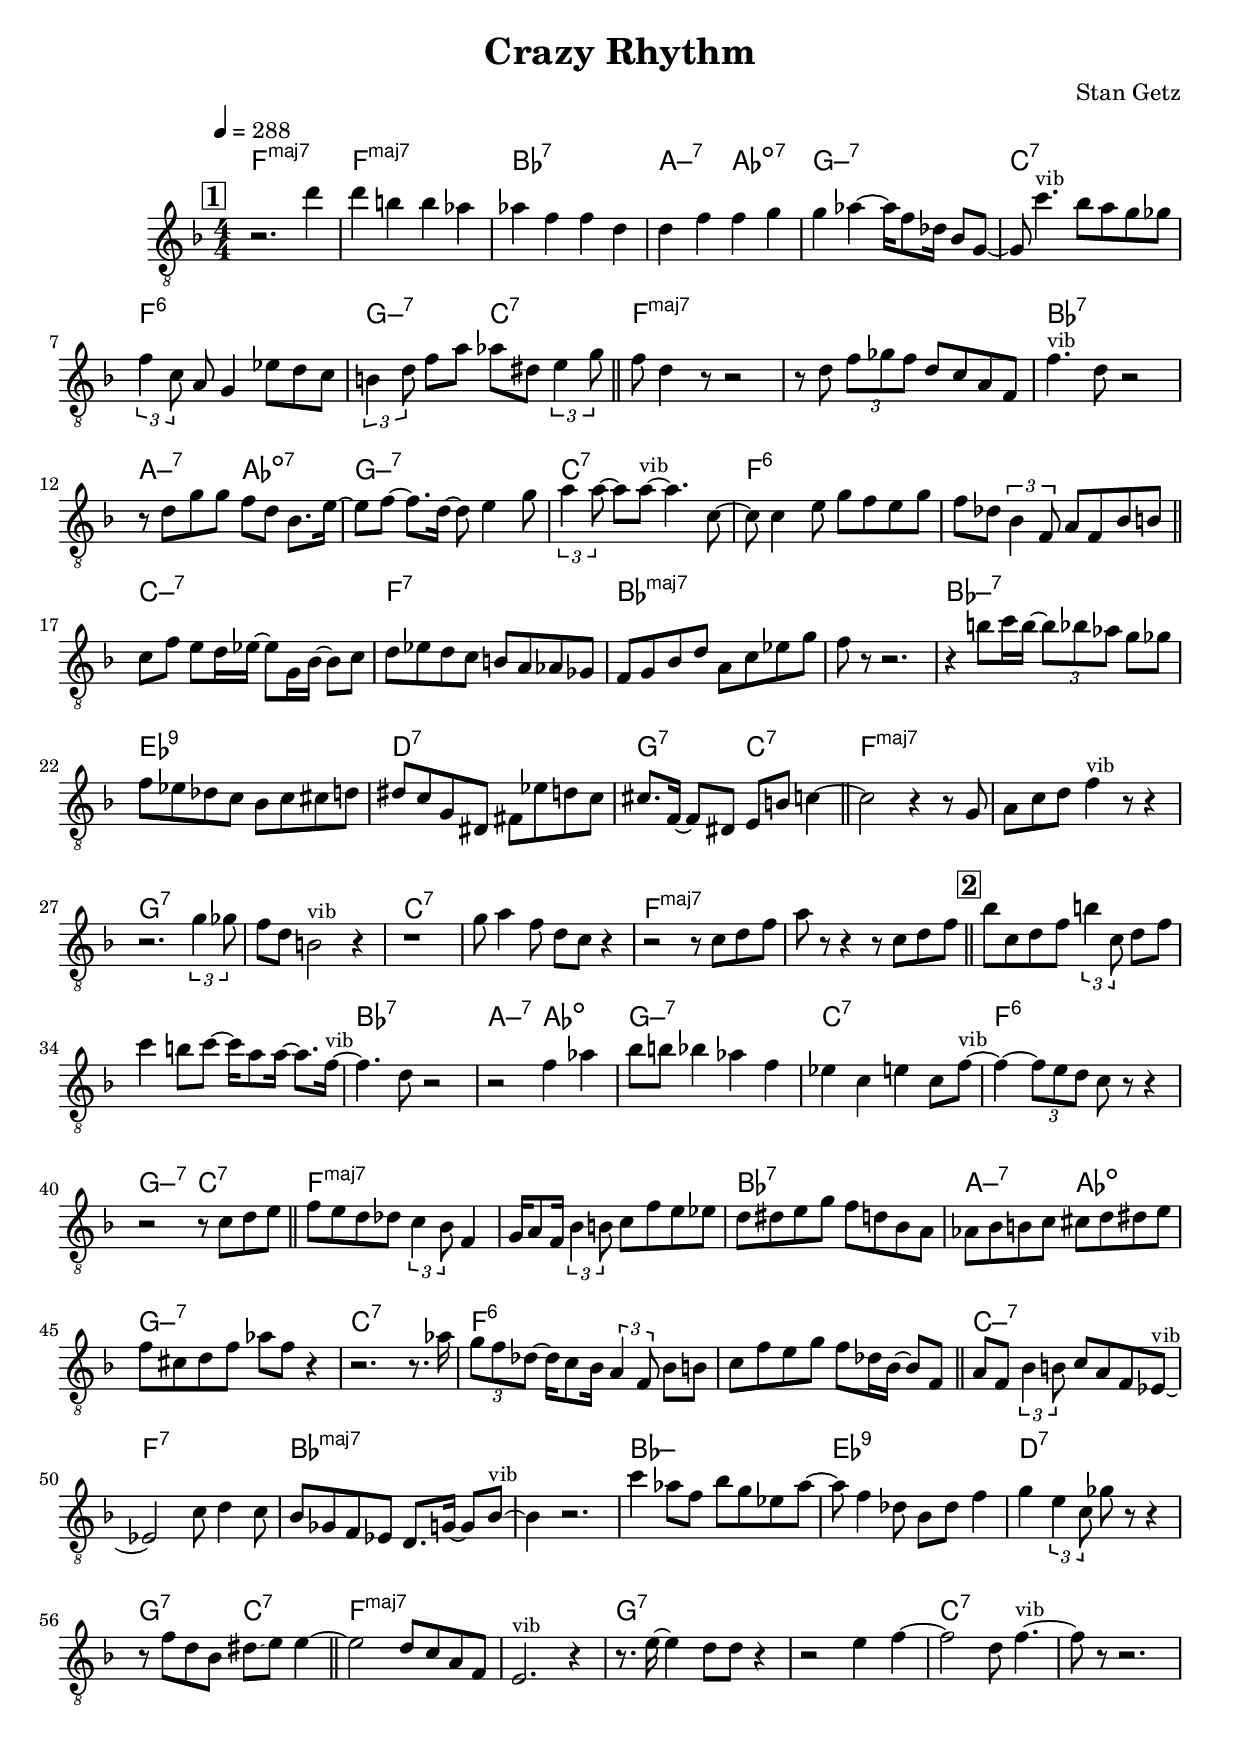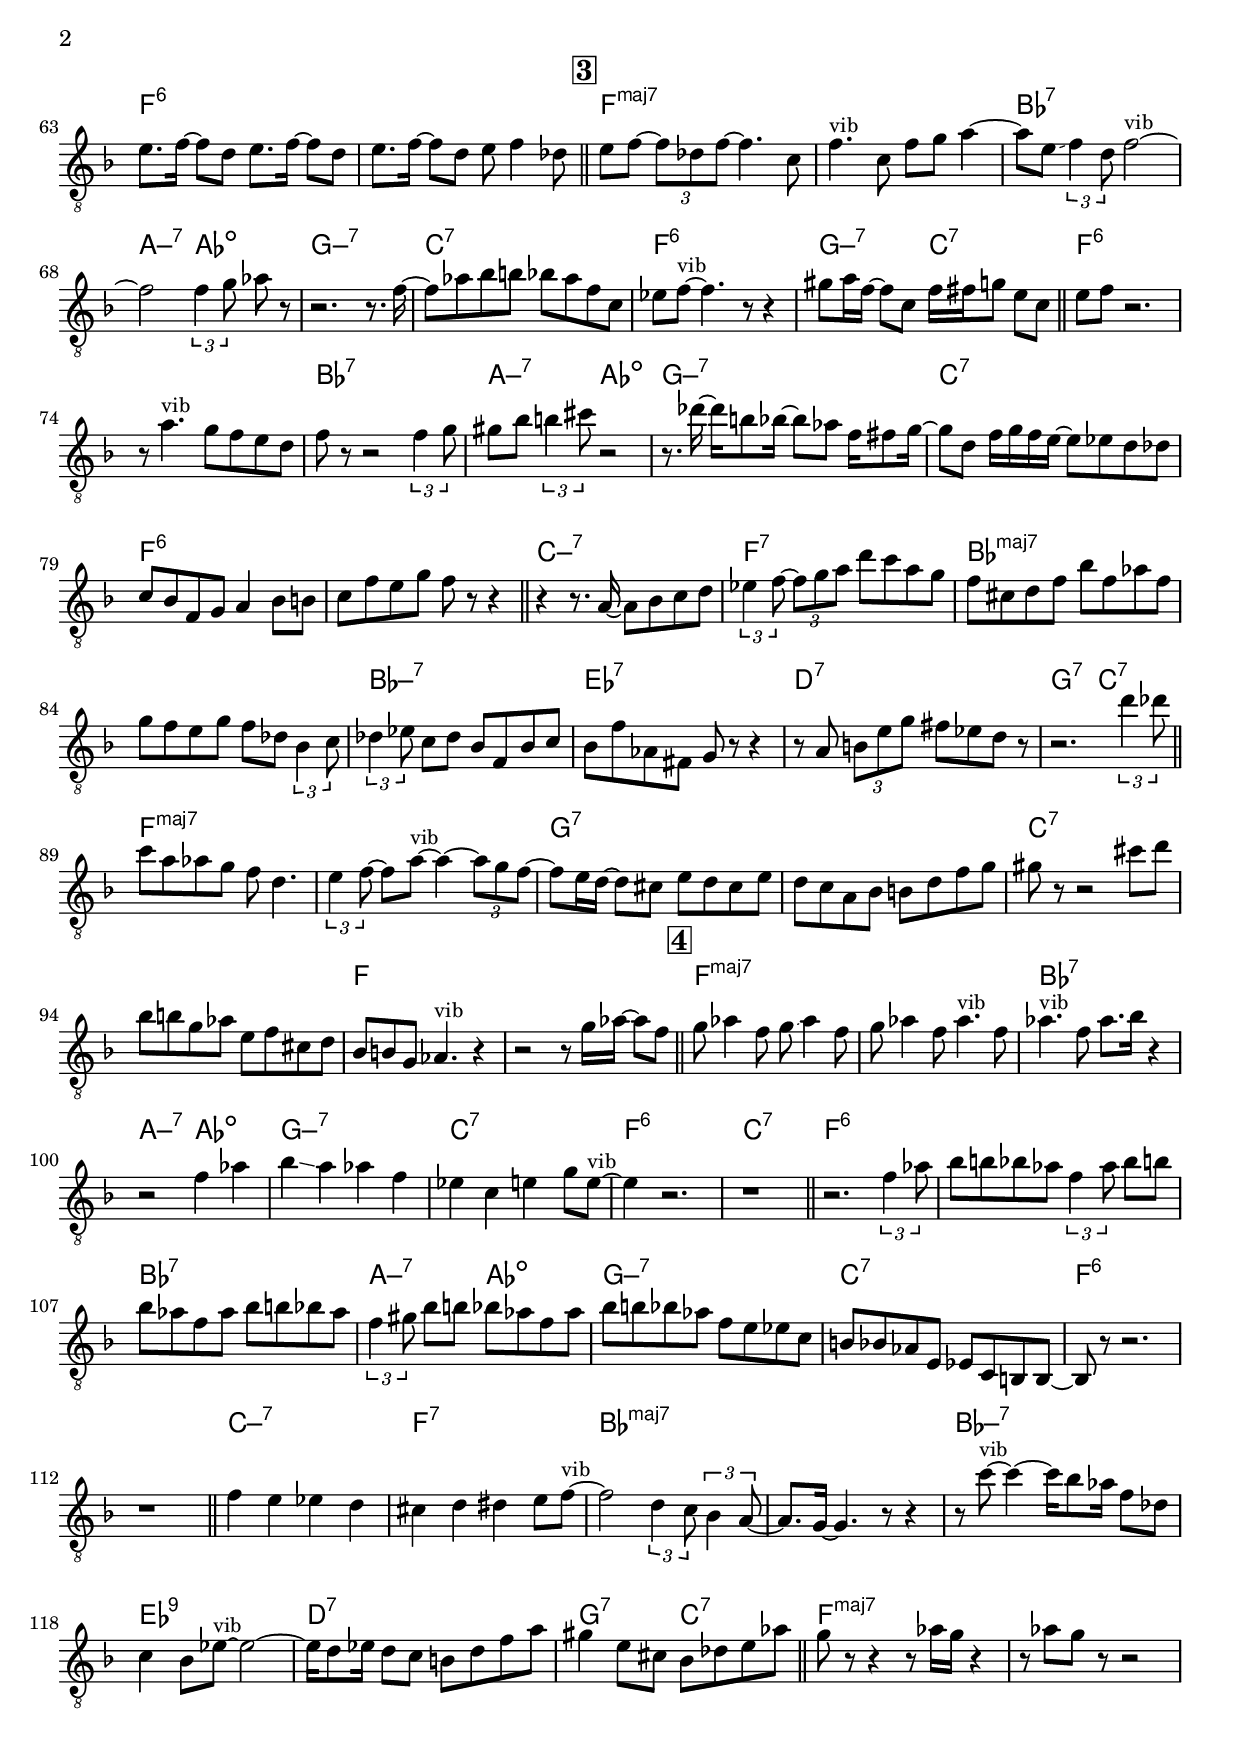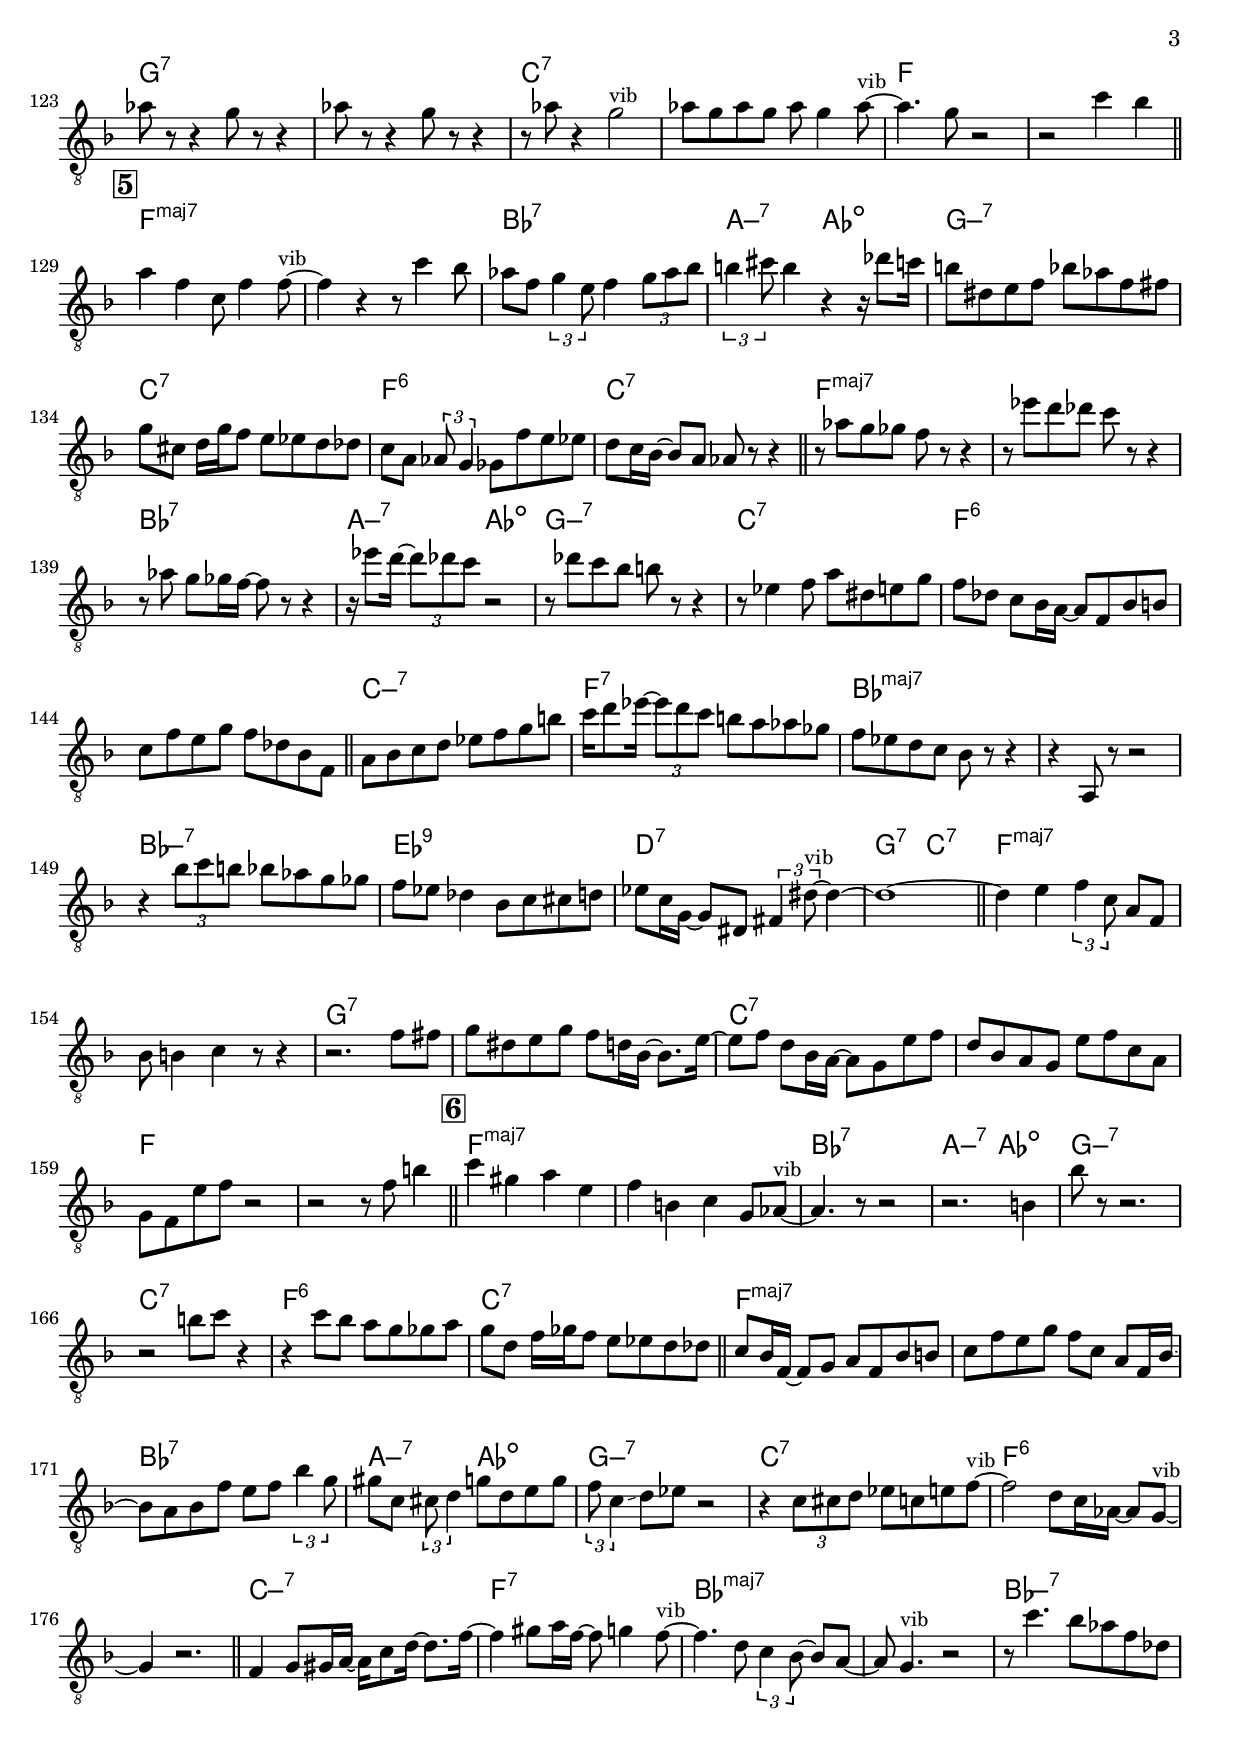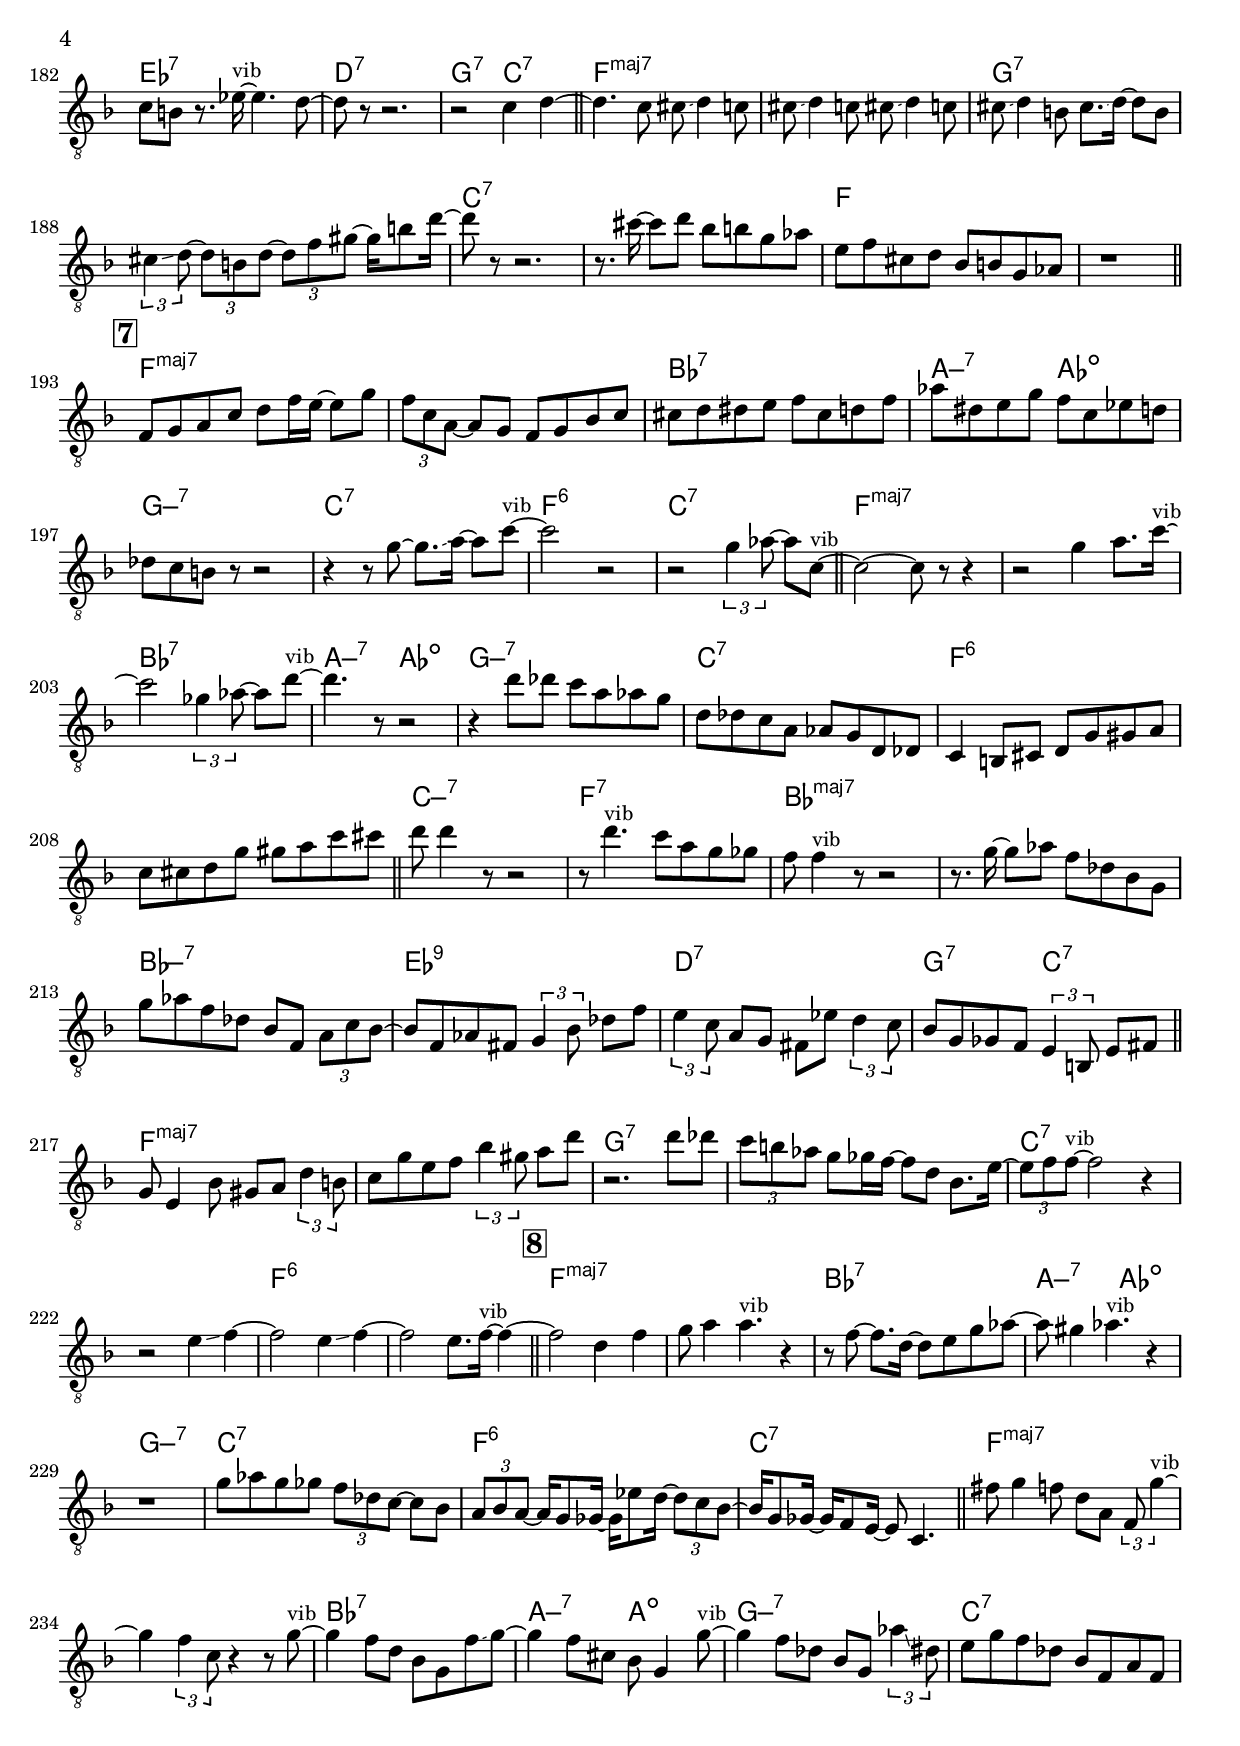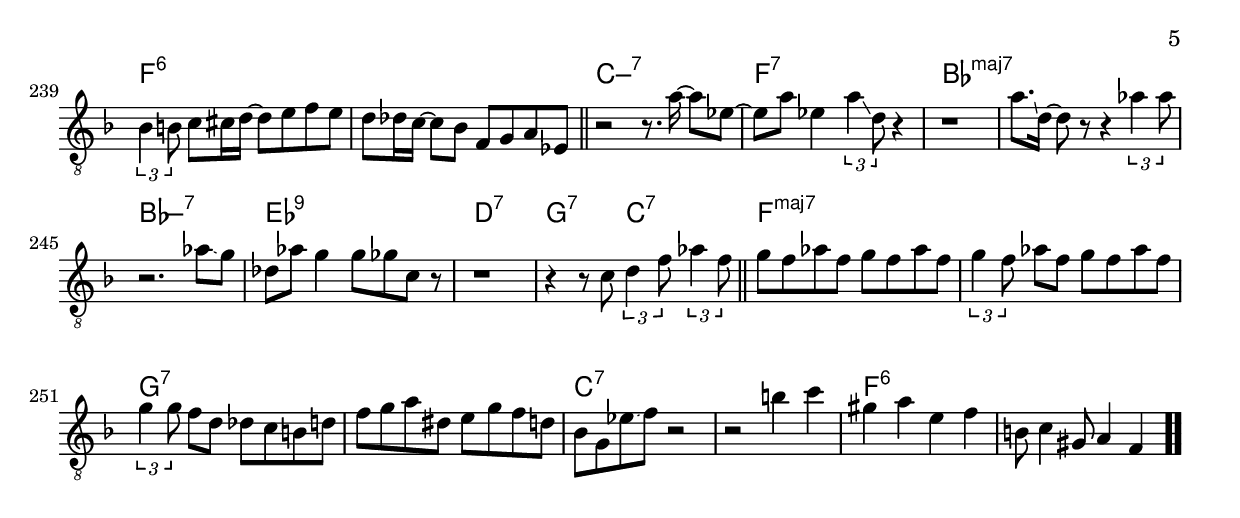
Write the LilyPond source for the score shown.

\version "2.13.2"

#(ly:set-option 'point-and-click #f)

\header {
  title = "Crazy Rhythm"
  composer = "Stan Getz"
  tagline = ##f
}
global =
{
    \override Staff.TimeSignature #'style = #'()
    \time 4/4
    \clef "treble_8"
    \key f \major
    \override Rest #'direction = #'0
    \override MultiMeasureRest #'staff-position = #0
}
\score
{
<<
    \transpose c' c'

    \new ChordNames { \chords {
      \set majorSevenSymbol = \markup { "maj7" }
      \set minorChordModifier = \markup { \char ##x2013 }
      
      | f1:maj | f1:maj | bes1:7 | a2:min7 aes2:dim7 | g1:min7 | c1:7 | f1:6 | g2:min7 c2:7 
      | f1:maj | s1 | bes1:7 | a2:min7 aes2:dim7 | g1:min7 | c1:7 | f1:6 | s1 
      | c1:min7 | f1:7 | bes1:maj | s1 | bes1:min7 | es1:9 | d1:7 | g2:7 c2:7 
      | f1:maj | s1 | g1:7 | s1 | c1:7 | s1 | f1:maj | s1 
      | s1 | s1 | bes1:7 | a2:min7 aes2:dim | g1:min7 | c1:7 | f1:6 | g2:min7 c2:7 
      | f1:maj | s1 | bes1:7 | a2:min7 aes2:dim | g1:min7 | c1:7 | f1:6 | s1 
      | c1:min7 | f1:7 | bes1:maj | s1 | bes1:min | es1:9 | d1:7 | g2:7 c2:7 
      | f1:maj | s1 | g1:7 | s1 | c1:7 | s1 | f1:6 | s1 
      | f1:maj | s1 | bes1:7 | a2:min7 aes2:dim | g1:min7 | c1:7 | f1:6 | g2:min7 c2:7 
      | f1:6 | s1 | bes1:7 | a2:min7 aes2:dim | g1:min7 | c1:7 | f1:6 | s1 
      | c1:min7 | f1:7 | bes1:maj | s1 | bes1:min7 | es1:7 | d1:7 | g2:7 c2:7 
      | f1:maj | s1 | g1:7 | s1 | c1:7 | s1 | f1 | s1 
      | f1:maj | s1 | bes1:7 | a2:min7 aes2:dim | g1:min7 | c1:7 | f1:6 | c1:7 
      | f1:6 | s1 | bes1:7 | a2:min7 aes2:dim | g1:min7 | c1:7 | f1:6 | s1 
      | c1:min7 | f1:7 | bes1:maj | s1 | bes1:min7 | es1:9 | d1:7 | g2:7 c2:7 
      | f1:maj | s1 | g1:7 | s1 | c1:7 | s1 | f1 | s1 
      | f1:maj | s1 | bes1:7 | a2:min7 aes2:dim | g1:min7 | c1:7 | f1:6 | c1:7 
      | f1:maj | s1 | bes1:7 | a2:min7 aes2:dim | g1:min7 | c1:7 | f1:6 | s1 
      | c1:min7 | f1:7 | bes1:maj | s1 | bes1:min7 | es1:9 | d1:7 | g2:7 c2:7 
      | f1:maj | s1 | g1:7 | s1 | c1:7 | s1 | f1 | s1 
      | f1:maj | s1 | bes1:7 | a2:min7 aes2:dim | g1:min7 | c1:7 | f1:6 | c1:7 
      | f1:maj | s1 | bes1:7 | a2:min7 aes2:dim | g1:min7 | c1:7 | f1:6 | s1 
      | c1:min7 | f1:7 | bes1:maj | s1 | bes1:min7 | es1:7 | d1:7 | g2:7 c2:7 
      | f1:maj | s1 | g1:7 | s1 | c1:7 | s1 | f1 | s1 
      | f1:maj | s1 | bes1:7 | a2:min7 aes2:dim | g1:min7 | c1:7 | f1:6 | c1:7 
      | f1:maj | s1 | bes1:7 | a2:min7 aes2:dim | g1:min7 | c1:7 | f1:6 | s1 
      | c1:min7 | f1:7 | bes1:maj | s1 | bes1:min7 | es1:9 | d1:7 | g2:7 c2:7 
      | f1:maj | s1 | g1:7 | s1 | c1:7 | s1 | f1:6 | s1 
      | f1:maj | s1 | bes1:7 | a2:min7 aes2:dim | g1:min7 | c1:7 | f1:6 | c1:7 
      | f1:maj | s1 | bes1:7 | a2:min7 a2:dim | g1:min7 | c1:7 | f1:6 | s1 
      | c1:min7 | f1:7 | bes1:maj | s1 | bes1:min7 | es1:9 | d1:7 | g2:7 c2:7 
      | f1:maj | s1 | g1:7 | s1 | c1:7 | s1 | f1:6|
      }
      }

    \new Staff
    <<
    \transpose c' c'

    {
      \global
  		%\override Score.MetronomeMark #'transparent = ##t
  		%\override Score.MetronomeMark #'stencil = ##f
  		
  		\override HorizontalBracket #'direction = #UP
  		\override HorizontalBracket #'bracket-flare = #'(0 . 0)
  		
  		\override TextSpanner #'dash-fraction = #1.0
  		\override TextSpanner #'bound-details #'left #'text = \markup{ \concat{\draw-line #'(0 . -1.0) \draw-line #'(1.0 . 0) }}
  		\override TextSpanner #'bound-details #'right #'text = \markup{ \concat{ \draw-line #'(1.0 . 0) \draw-line #'(0 . -1.0) }}
          \set Score.markFormatter = #format-mark-box-numbers


      \tempo 4 = 288
      \set Score.currentBarNumber = #1
     
      \bar "||" \mark \default r2. d''4 
      | d''4 b'4 b'4 aes'4 
      | aes'4 f'4 f'4 d'4 
      | d'4 f'4 f'4 g'4 
      | g'4 aes'4~ aes'16 f'8 des'16 bes8 g8~ 
      | g8 c''4.^\markup{\left-align \small vib} bes'8 a'8 g'8 ges'8 
      | \tuplet 3/2 {f'4 c'8} a8 g4 es'8 d'8 c'8 
      | \tuplet 3/2 {b4 d'8} f'8 a'8 aes'8 dis'8 \tuplet 3/2 {e'4 g'8} 
      \bar "||" f'8 d'4 r8 r2 
      | r8 d'8 \tuplet 3/2 {f'8 ges'8 f'8} d'8 c'8 a8 f8 
      | f'4.^\markup{\left-align \small vib} d'8 r2 
      | r8 d'8 g'8 g'8 f'8 d'8 bes8. e'16~ 
      | e'8 f'8~ f'8. d'16~ d'8 e'4 g'8 
      | \tuplet 3/2 {a'4 a'8~} a'8 a'8~^\markup{\left-align \small vib} a'4. c'8~ 
      | c'8 c'4 e'8 g'8 f'8 e'8 g'8 
      | f'8 des'8 \tuplet 3/2 {bes4 f8} a8 f8 bes8 b8 
      \bar "||" c'8 f'8 e'8 d'16 es'16~ es'8 g16 bes16~ bes8 c'8 
      | d'8 es'8 d'8 c'8 b8 a8 aes8 ges8 
      | f8 g8 bes8 d'8 a8 c'8 es'8 g'8 
      | f'8 r8 r2. 
      | r4 b'8 c''16 b'16~ \tuplet 3/2 {b'8 bes'8 aes'8} g'8 ges'8 
      | f'8 es'8 des'8 c'8 bes8 c'8 cis'8 d'8 
      | dis'8 c'8 g8 dis8 fis8 es'8 d'8 c'8 
      | cis'8. f16~ f8 dis8 e8 b8 c'4~ 
      \bar "||" c'2 r4 r8 g8 
      | a8 c'8 d'8 f'4^\markup{\left-align \small vib} r8 r4 
      | r2. \tuplet 3/2 {g'4 ges'8} 
      | f'8 d'8 b2^\markup{\left-align \small vib} r4 
      | r1 
      | g'8 a'4 f'8 d'8 c'8 r4 
      | r2 r8 c'8 d'8 f'8 
      | a'8 r8 r4 r8 c'8 d'8 f'8 
      \bar "||" \mark \default bes'8 c'8 d'8 f'8 \tuplet 3/2 {b'4 c'8} d'8 f'8 
      | c''4 b'8 c''8~ c''16 a'8 a'16~ a'8. f'16~^\markup{\left-align \small vib} 
      | f'4. d'8 r2 
      | r2 f'4 aes'4 
      | bes'8 b'8 bes'4 aes'4 f'4 
      | es'4 c'4 e'4 c'8 f'8~^\markup{\left-align \small vib} 
      | f'4~ \tuplet 3/2 {f'8 e'8 d'8} c'8 r8 r4 
      | r2 r8 c'8 d'8 e'8 
      \bar "||" f'8 e'8 d'8 des'8 \tuplet 3/2 {c'4 bes8} f4 
      | g16 a8 f16 \tuplet 3/2 {bes4 b8} c'8 f'8 e'8 es'8 
      | d'8 dis'8 e'8 g'8 f'8 d'8 bes8 a8 
      | aes8 bes8 b8 c'8 cis'8 d'8 dis'8 e'8 
      | f'8 cis'8 d'8 f'8 aes'8 f'8 r4 
      | r2. r8. aes'16 
      | \tuplet 3/2 {g'8 f'8 des'8~} des'16 c'8 bes16 \tuplet 3/2 {a4 f8} bes8 b8 
      | c'8 f'8 e'8 g'8 f'8 des'16 bes16~ bes8 f8 
      \bar "||" a8 f8 \tuplet 3/2 {bes4 b8} c'8 a8 f8 es8~^\markup{\left-align \small vib} 
      | es2 c'8 d'4 c'8 
      | bes8 ges8 f8 es8 d8. g16~ g8 bes8~^\markup{\left-align \small vib} 
      | bes4 r2. 
      | c''4 aes'8 f'8 bes'8 g'8 es'8 aes'8~ 
      | aes'8 f'4 des'8 bes8 des'8 f'4 
      | g'4 \tuplet 3/2 {e'4 c'8} ges'8 r8 r4 
      | r8 f'8 d'8 bes8 dis'8\glissando  e'8 e'4~ 
      \bar "||" e'2 d'8 c'8 a8 f8 
      | e2.^\markup{\left-align \small vib} r4 
      | r8. e'16~ e'4 d'8 d'8 r4 
      | r2 e'4 f'4~ 
      | f'2 d'8 f'4.~^\markup{\left-align \small vib} 
      | f'8 r8 r2. 
      | e'8. f'16~ f'8 d'8 e'8. f'16~ f'8 d'8 
      | e'8. f'16~ f'8 d'8 e'8 f'4 des'8 
      \bar "||" \mark \default e'8 f'8~ \tuplet 3/2 {f'8 des'8 f'8~} f'4. c'8 
      | f'4.^\markup{\left-align \small vib} c'8 f'8 g'8 a'4~ 
      | a'8 e'8\glissando  \tuplet 3/2 {f'4 d'8} f'2~^\markup{\left-align \small vib} 
      | f'2 \tuplet 3/2 {f'4 g'8} aes'8 r8 
      | r2. r8. f'16~ 
      | f'8 aes'8 bes'8 b'8 bes'8 aes'8 f'8 c'8 
      | es'8 f'8~^\markup{\left-align \small vib} f'4. r8 r4 
      | gis'8 a'16 f'16~ f'8 c'8 f'16\glissando  fis'16 g'8 e'8 c'8 
      \bar "||" e'8 f'8 r2. 
      | r8 a'4.^\markup{\left-align \small vib} g'8 f'8 e'8 d'8 
      | f'8 r8 r2 \tuplet 3/2 {f'4 g'8} 
      | gis'8 bes'8 \tuplet 3/2 {b'4 cis''8} r2 
      | r8. des''16~ des''16 b'8 bes'16~ bes'8 aes'8 f'16 fis'8 g'16~ 
      | g'8 d'8 f'16 g'16 f'16 e'16~ e'8 es'8 d'8 des'8 
      | c'8 bes8 f8 g8 a4 bes8 b8 
      | c'8 f'8 e'8 g'8 f'8 r8 r4 
      \bar "||" r4 r8. a16~ a8 bes8 c'8 d'8 
      | \tuplet 3/2 {es'4 f'8~} \tuplet 3/2 {f'8 g'8 a'8} d''8 c''8 a'8 g'8 
      | f'8 cis'8 d'8 f'8 bes'8 f'8 aes'8 f'8 
      | g'8 f'8 e'8 g'8 f'8 des'8 \tuplet 3/2 {bes4 c'8} 
      | \tuplet 3/2 {des'4 es'8} c'8 des'8 bes8 f8 bes8 c'8 
      | bes8 f'8 aes8 fis8 g8 r8 r4 
      | r8 a8 \tuplet 3/2 {b8 e'8 g'8} fis'8 es'8 d'8 r8 
      | r2. \tuplet 3/2 {d''4 des''8} 
      \bar "||" c''8 a'8 aes'8 g'8 f'8 d'4. 
      | \tuplet 3/2 {e'4 f'8~} f'8 a'8~^\markup{\left-align \small vib} a'4~ \tuplet 3/2 {a'8 g'8 f'8~} 
      | f'8 e'16 d'16~ d'8 cis'8 e'8 d'8 cis'8 e'8 
      | d'8 c'8 a8 bes8 b8 d'8 f'8 g'8 
      | gis'8 r8 r2 cis''8 d''8 
      | bes'8 b'8 g'8 aes'8 e'8 f'8 cis'8 d'8 
      | bes8 b8 g8 aes4.^\markup{\left-align \small vib} r4 
      | r2 r8 g'16\glissando  aes'16~ aes'8 f'8 
      \bar "||" \mark \default g'8\glissando  aes'4 f'8 g'8\glissando  aes'4 f'8 
      | g'8\glissando  aes'4 f'8 aes'4.^\markup{\left-align \small vib} f'8 
      | aes'4.^\markup{\left-align \small vib} f'8 aes'8. bes'16 r4 
      | r2 f'4 aes'4 
      | bes'4\glissando  a'4 aes'4 f'4 
      | es'4 c'4 e'4 g'8 e'8~^\markup{\left-align \small vib} 
      | e'4 r2. 
      | r1 
      \bar "||" r2. \tuplet 3/2 {f'4 aes'8} 
      | bes'8 b'8 bes'8 aes'8 \tuplet 3/2 {f'4 aes'8} bes'8 b'8 
      | bes'8 aes'8 f'8 aes'8 bes'8 b'8 bes'8 aes'8 
      | \tuplet 3/2 {f'4 gis'8} bes'8 b'8 bes'8 aes'8 f'8 aes'8 
      | bes'8 b'8 bes'8 aes'8 f'8 e'8 es'8 c'8 
      | b8 bes8 aes8 e8 es8 c8 b,8 b,8~ 
      | b,8 r8 r2. 
      | r1 
      \bar "||" f'4 e'4 es'4 d'4 
      | cis'4 d'4 dis'4 e'8 f'8~^\markup{\left-align \small vib} 
      | f'2 \tuplet 3/2 {d'4 c'8} \tuplet 3/2 {bes4 a8~} 
      | a8. g16~ g4. r8 r4 
      | r8 c''8~^\markup{\left-align \small vib} c''4~ c''16 bes'8 aes'16 f'8 des'8 
      | c'4 bes8 es'8~^\markup{\left-align \small vib} es'2~ 
      | es'16 d'8 es'16 d'8 c'8 b8 d'8 f'8 a'8 
      | gis'4 e'8 cis'8 bes8 des'8 e'8 aes'8 
      \bar "||" g'8 r8 r4 r8 aes'16 g'16 r4 
      | r8 aes'8 g'8 r8 r2 
      | aes'8 r8 r4 g'8 r8 r4 
      | aes'8 r8 r4 g'8 r8 r4 
      | r8 aes'8 r4 g'2^\markup{\left-align \small vib} 
      | aes'8 g'8 aes'8 g'8 aes'8 g'4 aes'8~^\markup{\left-align \small vib} 
      | aes'4. g'8 r2 
      | r2 c''4 bes'4 
      \bar "||" \mark \default a'4 f'4 c'8 f'4 f'8~^\markup{\left-align \small vib} 
      | f'4 r4 r8 c''4 bes'8 
      | aes'8 f'8 \tuplet 3/2 {g'4 e'8} f'4 \tuplet 3/2 {g'8 aes'8 bes'8} 
      | \tuplet 3/2 {b'4 cis''8} b'4 r4 r16 des''8 c''16 
      | b'8 dis'8 e'8 f'8 bes'8 aes'8 f'8 fis'8 
      | g'8 cis'8 d'16 g'16 f'8 e'8 es'8 d'8 des'8 
      | c'8 a8 \tuplet 3/2 {aes8 g4} ges8 f'8 e'8 es'8 
      | d'8 c'16 bes16~ bes8 a8 aes8 r8 r4 
      \bar "||" r8 aes'8 g'8 ges'8 f'8 r8 r4 
      | r8 es''8 d''8 des''8 c''8 r8 r4 
      | r8 aes'8 g'8 ges'16 f'16~ f'8 r8 r4 
      | r16 es''8 d''16~ \tuplet 3/2 {d''8 des''8 c''8} r2 
      | r8 des''8 c''8 bes'8 b'8 r8 r4 
      | r8 es'4 f'8 a'8 dis'8 e'8 g'8 
      | f'8 des'8 c'8 bes16 a16~ a8 f8 bes8 b8 
      | c'8 f'8 e'8 g'8 f'8 des'8 bes8 f8 
      \bar "||" a8 bes8 c'8 d'8 es'8 f'8 g'8 b'8 
      | c''16 d''8 es''16~ \tuplet 3/2 {es''8 d''8 c''8} b'8 a'8 aes'8 ges'8 
      | f'8 es'8 d'8 c'8 bes8 r8 r4 
      | r4 a,8 r8 r2 
      | r4 \tuplet 3/2 {bes'8 c''8 b'8} bes'8 aes'8 g'8 ges'8 
      | f'8 es'8 des'4 bes8 c'8 cis'8 d'8 
      | es'8 c'16 g16~ g8 dis8 \tuplet 3/2 {fis4 dis'8~^\markup{\left-align \small vib}} dis'4~ 
      | dis'1~ 
      \bar "||" dis'4 e'4 \tuplet 3/2 {f'4 c'8} a8 f8 
      | bes8 b4 c'4 r8 r4 
      | r2. f'8 fis'8 
      | g'8 dis'8 e'8 g'8 f'8 d'16 bes16~ bes8. e'16~ 
      | e'8 f'8 d'8 bes16 a16~ a8 g8 e'8 f'8 
      | d'8 bes8 a8 g8 e'8 f'8 c'8 a8 
      | g8 f8 e'8 f'8 r2 
      | r2 r8 f'8 b'4 
      \bar "||" \mark \default c''4 gis'4 a'4 e'4 
      | f'4 b4 c'4 g8 aes8~^\markup{\left-align \small vib} 
      | aes4. r8 r2 
      | r2. b4 
      | bes'8 r8 r2. 
      | r2 b'8 c''8 r4 
      | r4 c''8 bes'8 a'8 g'8 ges'8 a'8 
      | g'8 d'8 f'16 ges'16 f'8 e'8 es'8 d'8 des'8 
      \bar "||" c'8 bes16 f16~ f8 g8 a8 f8 bes8 b8 
      | c'8 f'8 e'8 g'8 f'8 c'8 a8 f16 bes16~ 
      | bes8 a8 bes8 f'8 e'8 f'8 \tuplet 3/2 {bes'4 g'8} 
      | gis'8 c'8 \tuplet 3/2 {cis'8 d'4} g'8 d'8 e'8 g'8 
      | \tuplet 3/2 {f'8 c'4\glissando } d'8 es'8 r2 
      | r4 \tuplet 3/2 {c'8 cis'8 d'8} es'8 c'8 e'8 f'8~^\markup{\left-align \small vib} 
      | f'2 d'8 c'16 aes16~ aes8 g8~^\markup{\left-align \small vib} 
      | g4 r2. 
      \bar "||" f4 g8 gis16 a16~ a16 c'8 d'16~ d'8. f'16~ 
      | f'4 gis'8 a'16 f'16~ f'8 g'4 f'8~^\markup{\left-align \small vib} 
      | f'4. d'8 \tuplet 3/2 {c'4 bes8~} bes8 a8~ 
      | a8 g4.^\markup{\left-align \small vib} r2 
      | r8 c''4. bes'8 aes'8 f'8 des'8 
      | c'8\glissando  b8 r8. es'16~^\markup{\left-align \small vib} es'4. d'8~ 
      | d'8 r8 r2. 
      | r2 c'4 d'4~ 
      \bar "||" d'4. c'8 cis'8\glissando  d'4 c'8 
      | cis'8\glissando  d'4 c'8 cis'8\glissando  d'4 c'8 
      | cis'8\glissando  d'4 b8 cis'8.\glissando  d'16~ d'8 b8 
      | \tuplet 3/2 {cis'4\glissando  d'8~} \tuplet 3/2 {d'8 b8 d'8~} \tuplet 3/2 {d'8 f'8 gis'8~} gis'16 b'8 d''16~ 
      | d''8 r8 r2. 
      | r8. cis''16~ cis''8 d''8 bes'8 b'8 g'8 aes'8 
      | e'8 f'8 cis'8 d'8 bes8 b8 g8 aes8 
      | r1 
      \bar "||" \mark \default f8 g8 a8 c'8 d'8 f'16 e'16~ e'8 g'8 
      | \tuplet 3/2 {f'8 c'8 a8~} a8 g8 f8 g8 bes8 c'8 
      | cis'8 d'8 dis'8 e'8 f'8 cis'8 d'8 f'8 
      | aes'8 dis'8 e'8 g'8 f'8 c'8 es'8 d'8 
      | des'8 c'8 b8 r8 r2 
      | r4 r8 g'8~ g'8.\glissando  a'16~ a'8 c''8~^\markup{\left-align \small vib} 
      | c''2 r2 
      | r2 \tuplet 3/2 {g'4 aes'8~} aes'8 c'8~^\markup{\left-align \small vib} 
      \bar "||" c'2~ c'8 r8 r4 
      | r2 g'4 a'8. c''16~^\markup{\left-align \small vib} 
      | c''2 \tuplet 3/2 {ges'4 aes'8~} aes'8 d''8~^\markup{\left-align \small vib} 
      | d''4. r8 r2 
      | r4 d''8 des''8 c''8 a'8 aes'8 g'8 
      | d'8 des'8 c'8 a8 aes8 g8 d8 des8 
      | c4 b,8 cis8 d8 g8 gis8 a8 
      | c'8 cis'8 d'8 g'8 gis'8 a'8 c''8 cis''8 
      \bar "||" d''8 d''4 r8 r2 
      | r8 d''4.^\markup{\left-align \small vib} c''8 a'8 g'8 ges'8 
      | f'8 f'4^\markup{\left-align \small vib} r8 r2 
      | r8. g'16~ g'8 aes'8 f'8 des'8 bes8 g8 
      | g'8 aes'8 f'8 des'8 bes8 f8 \tuplet 3/2 {a8 c'8 bes8~} 
      | bes8 f8 aes8 fis8 \tuplet 3/2 {g4 bes8} des'8 f'8 
      | \tuplet 3/2 {e'4 c'8} a8 g8 fis8 es'8 \tuplet 3/2 {d'4 c'8} 
      | bes8 g8 ges8 f8 \tuplet 3/2 {e4 b,8} e8 fis8 
      \bar "||" g8 e4 bes8 gis8 a8 \tuplet 3/2 {d'4 b8} 
      | c'8 g'8 e'8 f'8 \tuplet 3/2 {bes'4 gis'8} a'8 d''8 
      | r2. d''8 des''8 
      | \tuplet 3/2 {c''8 b'8 aes'8} g'8 ges'16 f'16~ f'8 d'8 bes8. e'16~ 
      | \tuplet 3/2 {e'8\glissando  f'8 f'8~^\markup{\left-align \small vib}} f'2 r4 
      | r2 e'4\glissando  f'4~ 
      | f'2 e'4\glissando  f'4~ 
      | f'2 e'8.\glissando  f'16~^\markup{\left-align \small vib} f'4~ 
      \bar "||" \mark \default f'2 d'4 f'4 
      | g'8 a'4 a'4.^\markup{\left-align \small vib} r4 
      | r8 f'8~ f'8. d'16~ d'8 e'8 g'8 aes'8~ 
      | aes'8 gis'4 aes'4.^\markup{\left-align \small vib} r4 
      | r1 
      | g'8 aes'8 g'8 ges'8 \tuplet 3/2 {f'8 des'8 c'8~} c'8 bes8 
      | \tuplet 3/2 {a8 bes8 a8~} a16 g8 ges16~ ges16 es'8 d'16~ \tuplet 3/2 {d'8 c'8 bes8~} 
      | bes16 g8 ges16~ ges16 f8 e16~ e8 c4. 
      \bar "||" fis'8 g'4 f'8 d'8 a8 \tuplet 3/2 {f8 g'4~^\markup{\left-align \small vib}} 
      | g'4 \tuplet 3/2 {f'4 c'8} r4 r8 g'8~^\markup{\left-align \small vib} 
      | g'4 f'8 d'8 bes8 g8 f'8\glissando  g'8~ 
      | g'4 f'8 cis'8 bes8 g4 g'8~^\markup{\left-align \small vib} 
      | g'4 f'8 des'8 bes8 g8 \tuplet 3/2 {aes'4\glissando  dis'8} 
      | e'8 g'8 f'8 des'8 bes8 f8 a8 f8 
      | \tuplet 3/2 {bes4 b8} c'8 cis'16 d'16~ d'8 e'8 f'8 e'8 
      | d'8 des'16 c'16~ c'8 bes8 f8 g8 a8 es8 
      \bar "||" r2 r8. a'16~ a'8 es'8~ 
      | es'8 a'8 es'4 \tuplet 3/2 {a'4\glissando  d'8} r4 
      | r1 
      | a'8.\glissando  d'16~ d'8 r8 r4 \tuplet 3/2 {aes'4 aes'8} 
      | r2. aes'8\glissando  g'8 
      | des'8 aes'8 g'4 g'8 ges'8 c'8 r8 
      | r1 
      | r4 r8 c'8 \tuplet 3/2 {d'4 f'8} \tuplet 3/2 {aes'4 f'8} 
      \bar "||" g'8 f'8 aes'8 f'8 g'8 f'8 aes'8 f'8 
      | \tuplet 3/2 {g'4 f'8} aes'8 f'8 g'8 f'8 aes'8 f'8 
      | \tuplet 3/2 {g'4 g'8} f'8 d'8 des'8 c'8 b8 d'8 
      | f'8 g'8 a'8 dis'8 e'8 g'8 f'8 d'8 
      | bes8 g8 es'8\glissando  f'8 r2 
      | r2 b'4 c''4 
      | gis'4 a'4 e'4 f'4 
      | b8 c'4 gis8 a4 f4\bar  ".."
    }
    >>
>>    
}
